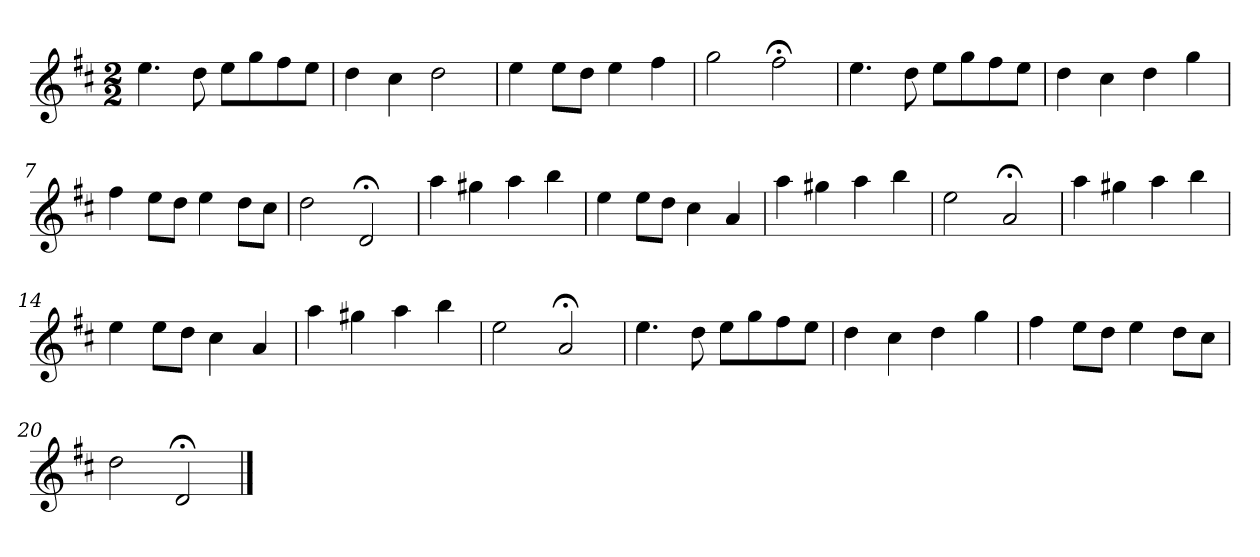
**kern
*part1
*staff1
*k[f#c#]
*D:
*M2/2
*MM120
=1
4.ee
8dd
8eeL
8gg
8ff#
8eeJ
=2
4dd
4cc#
2dd
=3
4ee
8eeL
8ddJ
4ee
4ff#
=4
2gg
2ff#;<
=5
4.ee
8dd
8eeL
8gg
8ff#
8eeJ
=6
4dd
4cc#
4dd
4gg
=7
4ff#
8eeL
8ddJ
4ee
8ddL
8cc#J
=8
2dd
2d;<
=9
4aa
4gg#X
4aa
4bb
=10
4ee
8eeL
8ddJ
4cc#
4a
=11
4aa
4gg#X
4aa
4bb
=12
2ee
2a;<
=13
4aa
4gg#X
4aa
4bb
=14
4ee
8eeL
8ddJ
4cc#
4a
=15
4aa
4gg#X
4aa
4bb
=16
2ee
2a;<
=17
4.ee
8dd
8eeL
8gg
8ff#
8eeJ
=18
4dd
4cc#
4dd
4gg
=19
4ff#
8eeL
8ddJ
4ee
8ddL
8cc#J
=20
2dd
2d;<
==
*-
